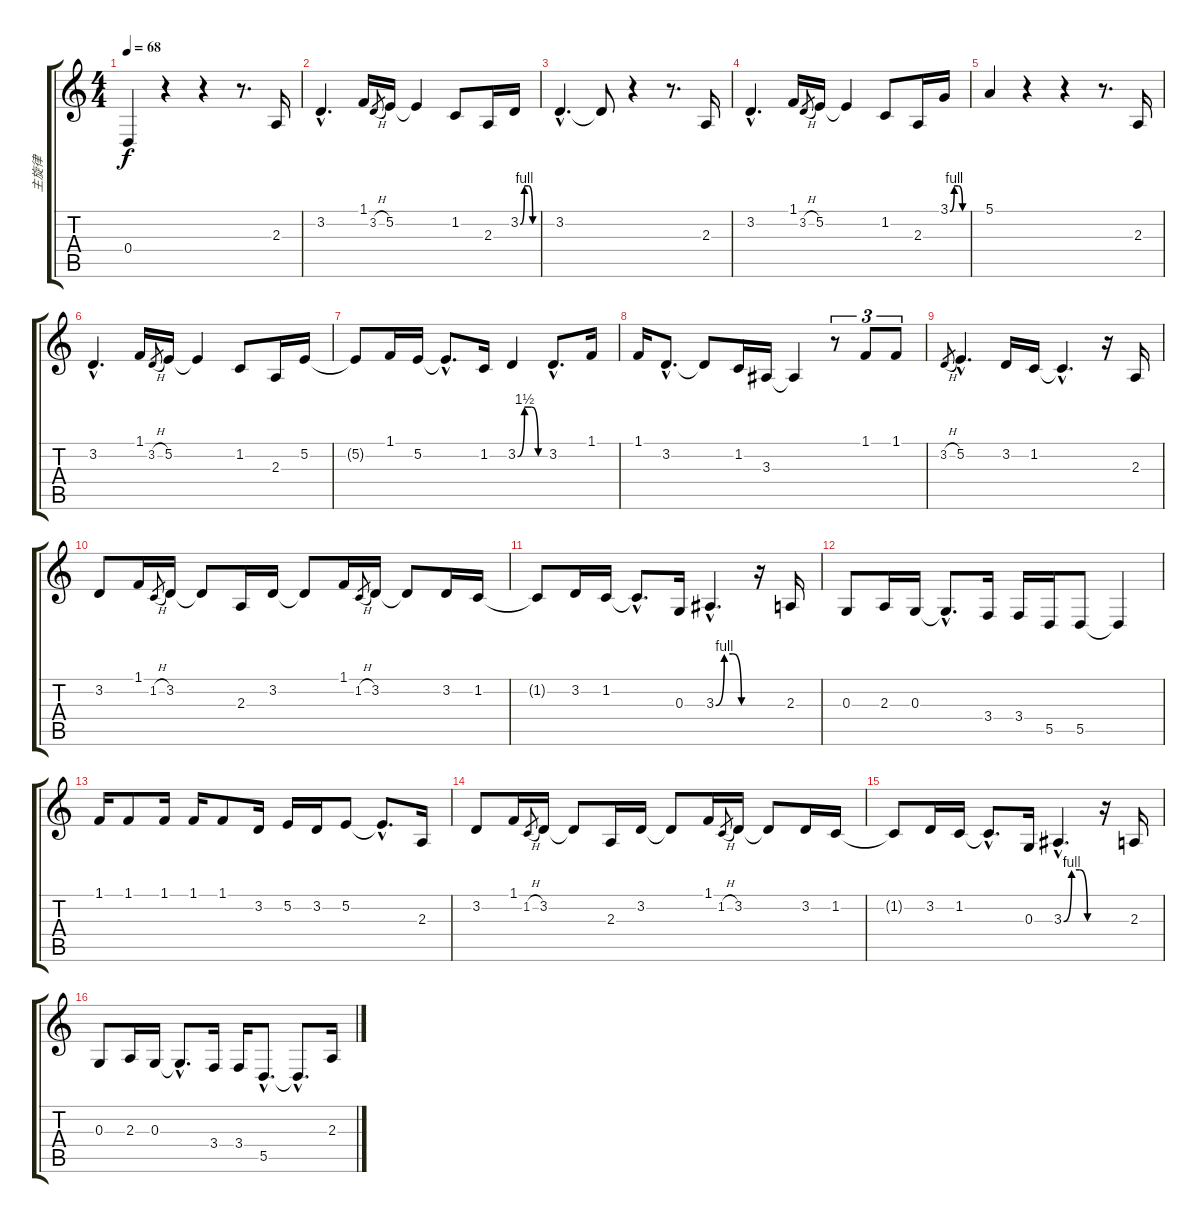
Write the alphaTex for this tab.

\track ("主旋律" "主旋律") {instrument tenorsax}
\staff {score tabs}
\tuning (E4 B3 G3 D3 A2 E2) {hide}
\ts (4 4)
\tempo 68
\clef g2
\ks c
0.4.4{dy f} r.4 r.4 r.8{d} 2.3.16 |
3.2{hac}.4{d} 1.1.16 3.2{h}.8{gr} 5.2.16 5.2{t}.4 1.2.8 2.3.16 3.2{be (custom 0 0 15 4 30 4 45 0 60 0)}.16 |
3.2{hac}.4{d} 3.2{t}.8 r.4 r.8{d} 2.3.16 |
3.2{hac}.4{d} 1.1.16 3.2{h}.8{gr} 5.2.16 5.2{t}.4 1.2.8 2.3.16 3.1{be (custom 0 0 15 4 30 4 45 0 60 0)}.16 |
5.1.4 r.4 r.4 r.8{d} 2.3.16 |
3.2{hac}.4{d} 1.1.16 3.2{h}.8{gr} 5.2.16 5.2{t}.4 1.2.8 2.3.16 5.2.16 |
5.2{t}.8 1.1.16 5.2.16 5.2{hac t}.8{d} 1.2.16 3.2{be (custom 0 0 15 6 30 6 45 0 60 0)}.4 3.2{hac}.8{d} 1.1.16 |
1.1.16 3.2{hac}.8{d} 3.2{t}.8 1.2.16 3.3.16 3.3{t}.4 r.8{tu (3 2)} 1.1.8{tu (3 2)} 1.1.8{tu (3 2)} |
3.2{h}.8{gr} 5.2{hac}.4{d} 3.2.16 1.2.16 1.2{hac t}.4{d} r.16 2.3.16 |
3.2.8 1.1.16 1.2{h}.8{gr} 3.2.16 3.2{t}.8 2.3.16 3.2.16 3.2{t}.8 1.1.16 1.2{h}.8{gr} 3.2.16 3.2{t}.8 3.2.16 1.2.16 |
1.2{t}.8 3.2.16 1.2.16 1.2{hac t}.8{d} 0.3.16 3.3{be (custom 0 0 15 4 30 4 45 0 60 0) hac}.4{d} r.16 2.3.16 |
0.3.8 2.3.16 0.3.16 0.3{hac t}.8{d} 3.4.16 3.4.16 5.5.16 5.5.8 5.5{t}.4 |
1.1.16 1.1.8 1.1.16 1.1.16 1.1.8 3.2.16 5.2.16 3.2.16 5.2.8 5.2{hac t}.8{d} 2.3.16 |
3.2.8 1.1.16 1.2{h}.8{gr} 3.2.16 3.2{t}.8 2.3.16 3.2.16 3.2{t}.8 1.1.16 1.2{h}.8{gr} 3.2.16 3.2{t}.8 3.2.16 1.2.16 |
1.2{t}.8 3.2.16 1.2.16 1.2{hac t}.8{d} 0.3.16 3.3{be (custom 0 0 15 4 30 4 45 0 60 0) hac}.4{d} r.16 2.3.16 |
0.3.8 2.3.16 0.3.16 0.3{hac t}.8{d} 3.4.16 3.4.16 5.5{hac}.8{d} 5.5{hac t}.8{d} 2.3.16
